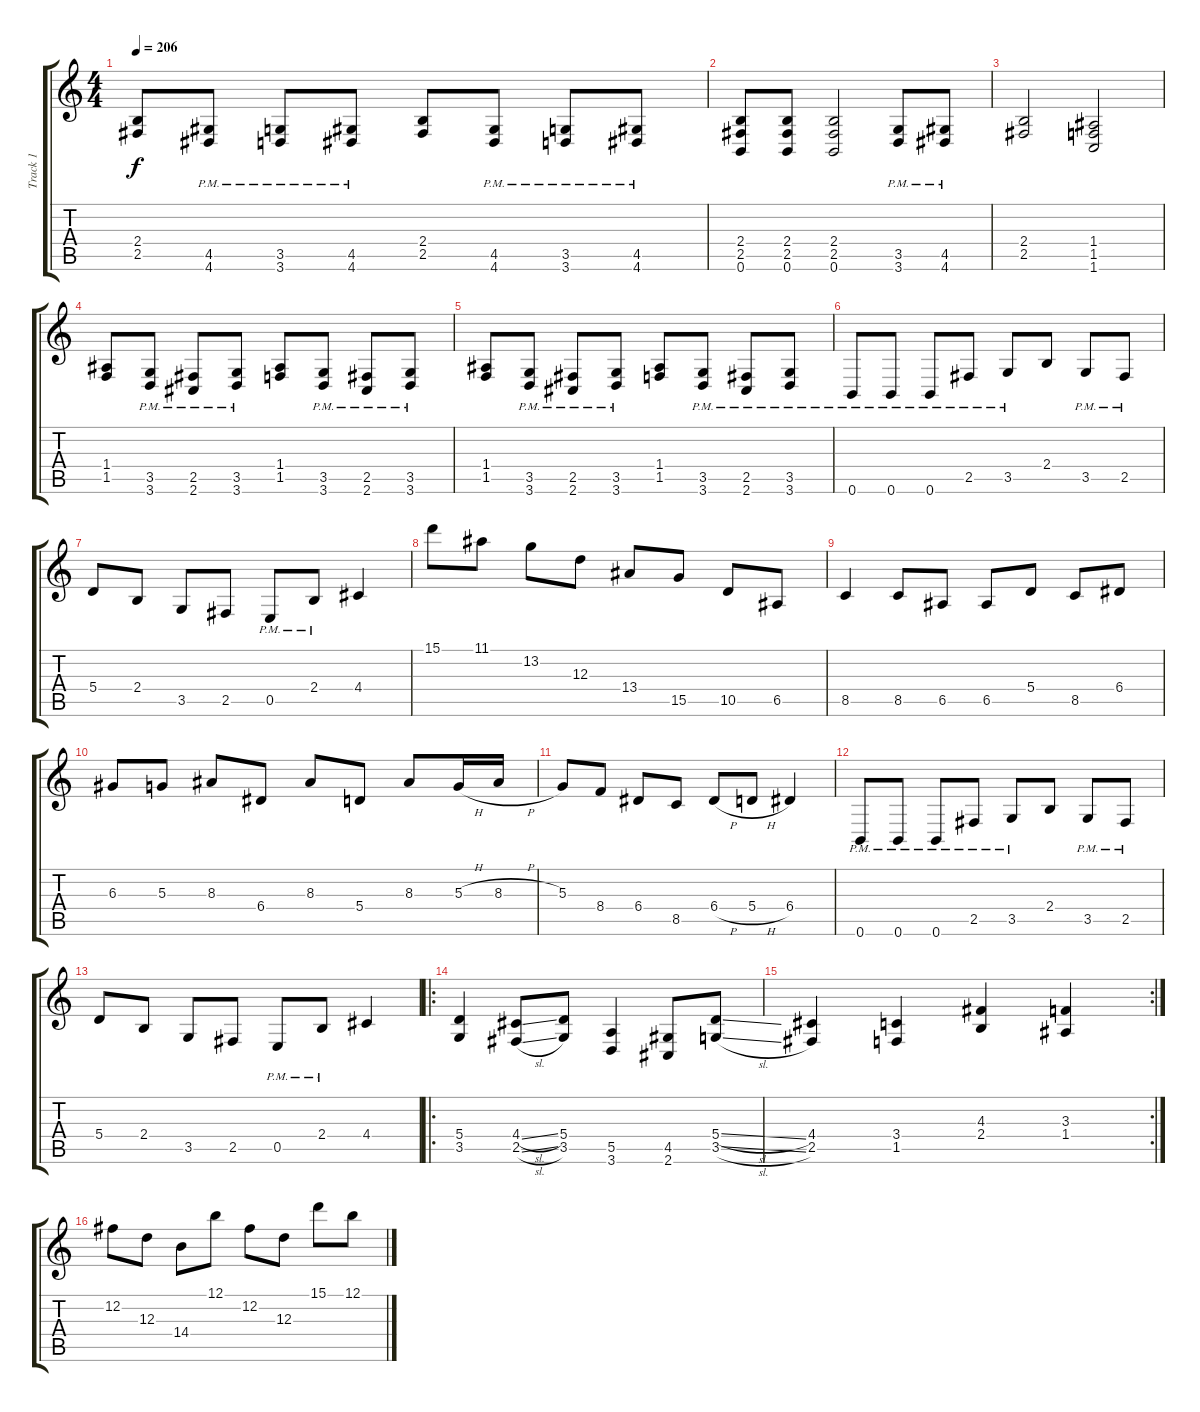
\track ("Track 1" "Track 1") {instrument distortionguitar}
\staff {score tabs}
\tuning (B3 Gb3 D3 A2 E2 B1) {hide}
\ts (4 4)
\tempo 206
\clef g2
\ks c
(2.4 2.5).8{dy f} (4.5{pm} 4.6{pm}).8 (3.5{pm} 3.6{pm}).8 (4.5{pm} 4.6{pm}).8 (2.4 2.5).8 (4.5{pm} 4.6{pm}).8 (3.5{pm} 3.6{pm}).8 (4.5{pm} 4.6{pm}).8 |
(2.4 2.5 0.6).8 (2.4 2.5 0.6).8 (2.4 2.5 0.6).2 (3.5{pm} 3.6).8 (4.5{pm} 4.6).8 |
(2.4 2.5).2 (1.4 1.5 1.6).2 |
(1.4 1.5).8 (3.5{pm} 3.6{pm}).8 (2.5{pm} 2.6{pm}).8 (3.5{pm} 3.6{pm}).8 (1.4 1.5).8 (3.5{pm} 3.6{pm}).8 (2.5{pm} 2.6{pm}).8 (3.5{pm} 3.6{pm}).8 |
(1.4 1.5).8 (3.5{pm} 3.6{pm}).8 (2.5{pm} 2.6{pm}).8 (3.5{pm} 3.6{pm}).8 (1.4 1.5).8 (3.5{pm} 3.6{pm}).8 (2.5{pm} 2.6{pm}).8 (3.5{pm} 3.6{pm}).8 |
0.6{pm}.8 0.6{pm}.8 0.6{pm}.8 2.5{pm}.8 3.5{pm}.8 2.4.8 3.5{pm}.8 2.5{pm}.8 |
5.4.8 2.4.8 3.5.8 2.5.8 0.5{pm}.8 2.4{pm}.8 4.4.4 |
15.1.8 11.1.8 13.2.8 12.3.8 13.4.8 15.5.8 10.5.8 6.5.8 |
8.5.4 8.5.8 6.5.8 6.5.8 5.4.8 8.5.8 6.4.8 |
6.3.8 5.3.8 8.3.8 6.4.8 8.3.8 5.4.8 8.3.8 5.3{h}.16 8.3{h}.16 |
5.3.8 8.4.8 6.4.8 8.5.8 6.4{h}.8 5.4{h}.8 6.4.4 |
0.6{pm}.8 0.6{pm}.8 0.6{pm}.8 2.5{pm}.8 3.5{pm}.8 2.4.8 3.5{pm}.8 2.5{pm}.8 |
5.4.8 2.4.8 3.5.8 2.5.8 0.5{pm}.8 2.4{pm}.8 4.4.4 |
\ro
(5.4 3.5).4 (4.4{sl} 2.5{sl}).8 (5.4 3.5).8 (5.5 3.6).4 (4.5 2.6).8 (5.4{sl} 3.5{sl}).8 |
\rc 2
(4.4 2.5).4 (3.4 1.5).4 (4.3 2.4).4 (3.3 1.4).4 |
12.2.8 12.3.8 14.4.8 12.1.8 12.2.8 12.3.8 15.1.8 12.1.8
